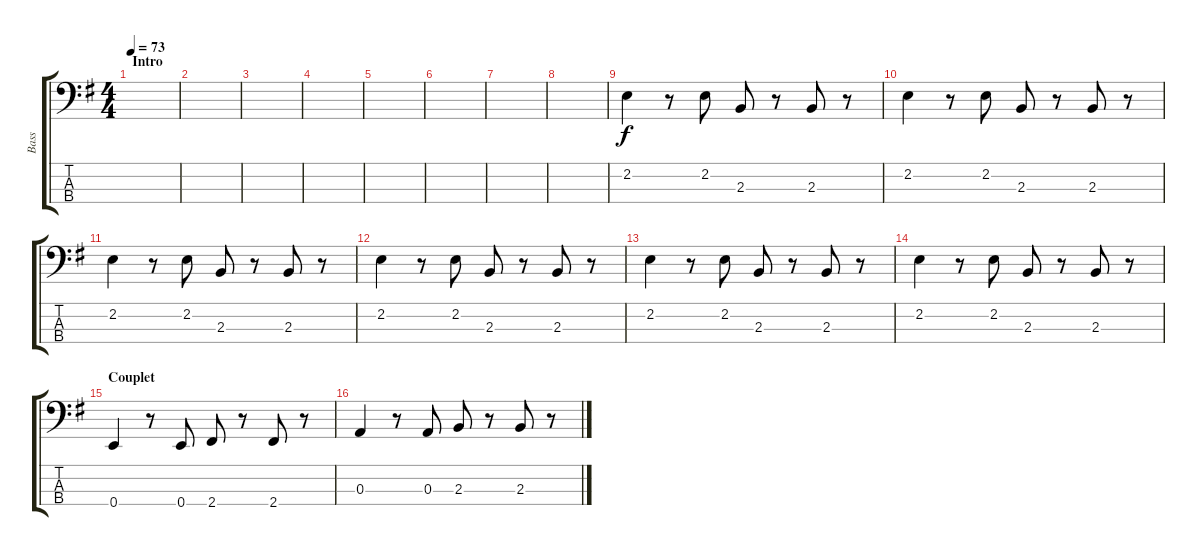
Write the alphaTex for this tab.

\track ("Bass" "Bass") {instrument electricbasspick}
\staff {score tabs}
\tuning (G2 D2 A1 E1) {hide}
\ts (4 4)
\section ("" "Intro")
\tempo 73
\clef f4
\ks g
|
|
|
|
|
|
|
|
2.2.4 r.8 2.2.8 2.3.8 r.8 2.3.8 r.8 |
2.2.4 r.8 2.2.8 2.3.8 r.8 2.3.8 r.8 |
2.2.4 r.8 2.2.8 2.3.8 r.8 2.3.8 r.8 |
2.2.4 r.8 2.2.8 2.3.8 r.8 2.3.8 r.8 |
2.2.4 r.8 2.2.8 2.3.8 r.8 2.3.8 r.8 |
2.2.4 r.8 2.2.8 2.3.8 r.8 2.3.8 r.8 |
\section ("" "Couplet")
0.4.4 r.8 0.4.8 2.4.8 r.8 2.4.8 r.8 |
0.3.4 r.8 0.3.8 2.3.8 r.8 2.3.8 r.8
